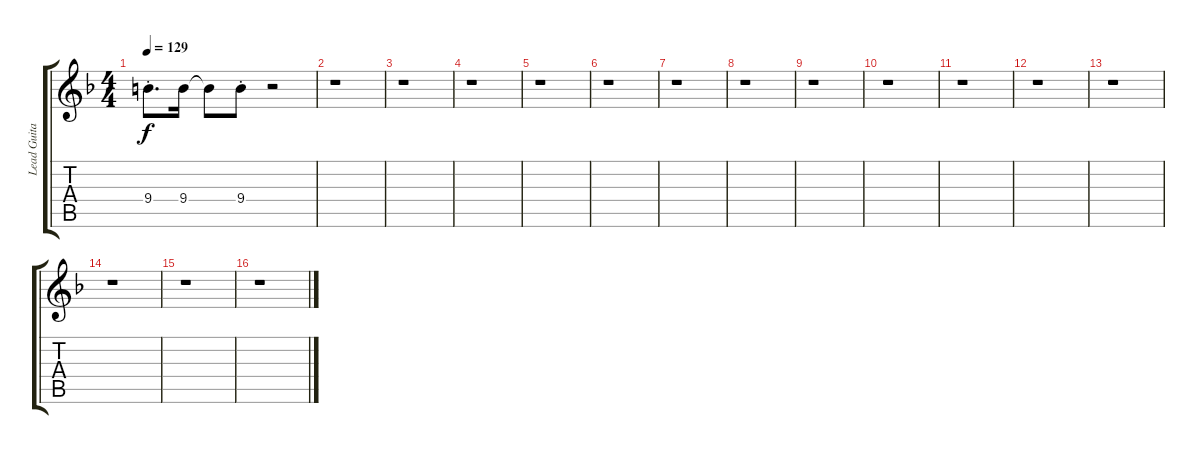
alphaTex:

\track ("Lead Guitar II" "Lead Guita") {instrument distortionguitar}
\staff {score tabs}
\tuning (E4 B3 G3 D3 A2 E2) {hide}
\ts (4 4)
\tempo 129
\clef g2
\ks dminor
9.4{st}.8{d dy f} 9.4.16 9.4{t}.8 9.4{st}.8 r.2 |
r.1 |
r.1 |
r.1 |
r.1 |
r.1 |
r.1 |
r.1 |
r.1 |
r.1 |
r.1 |
r.1 |
r.1 |
r.1 |
r.1 |
r.1
